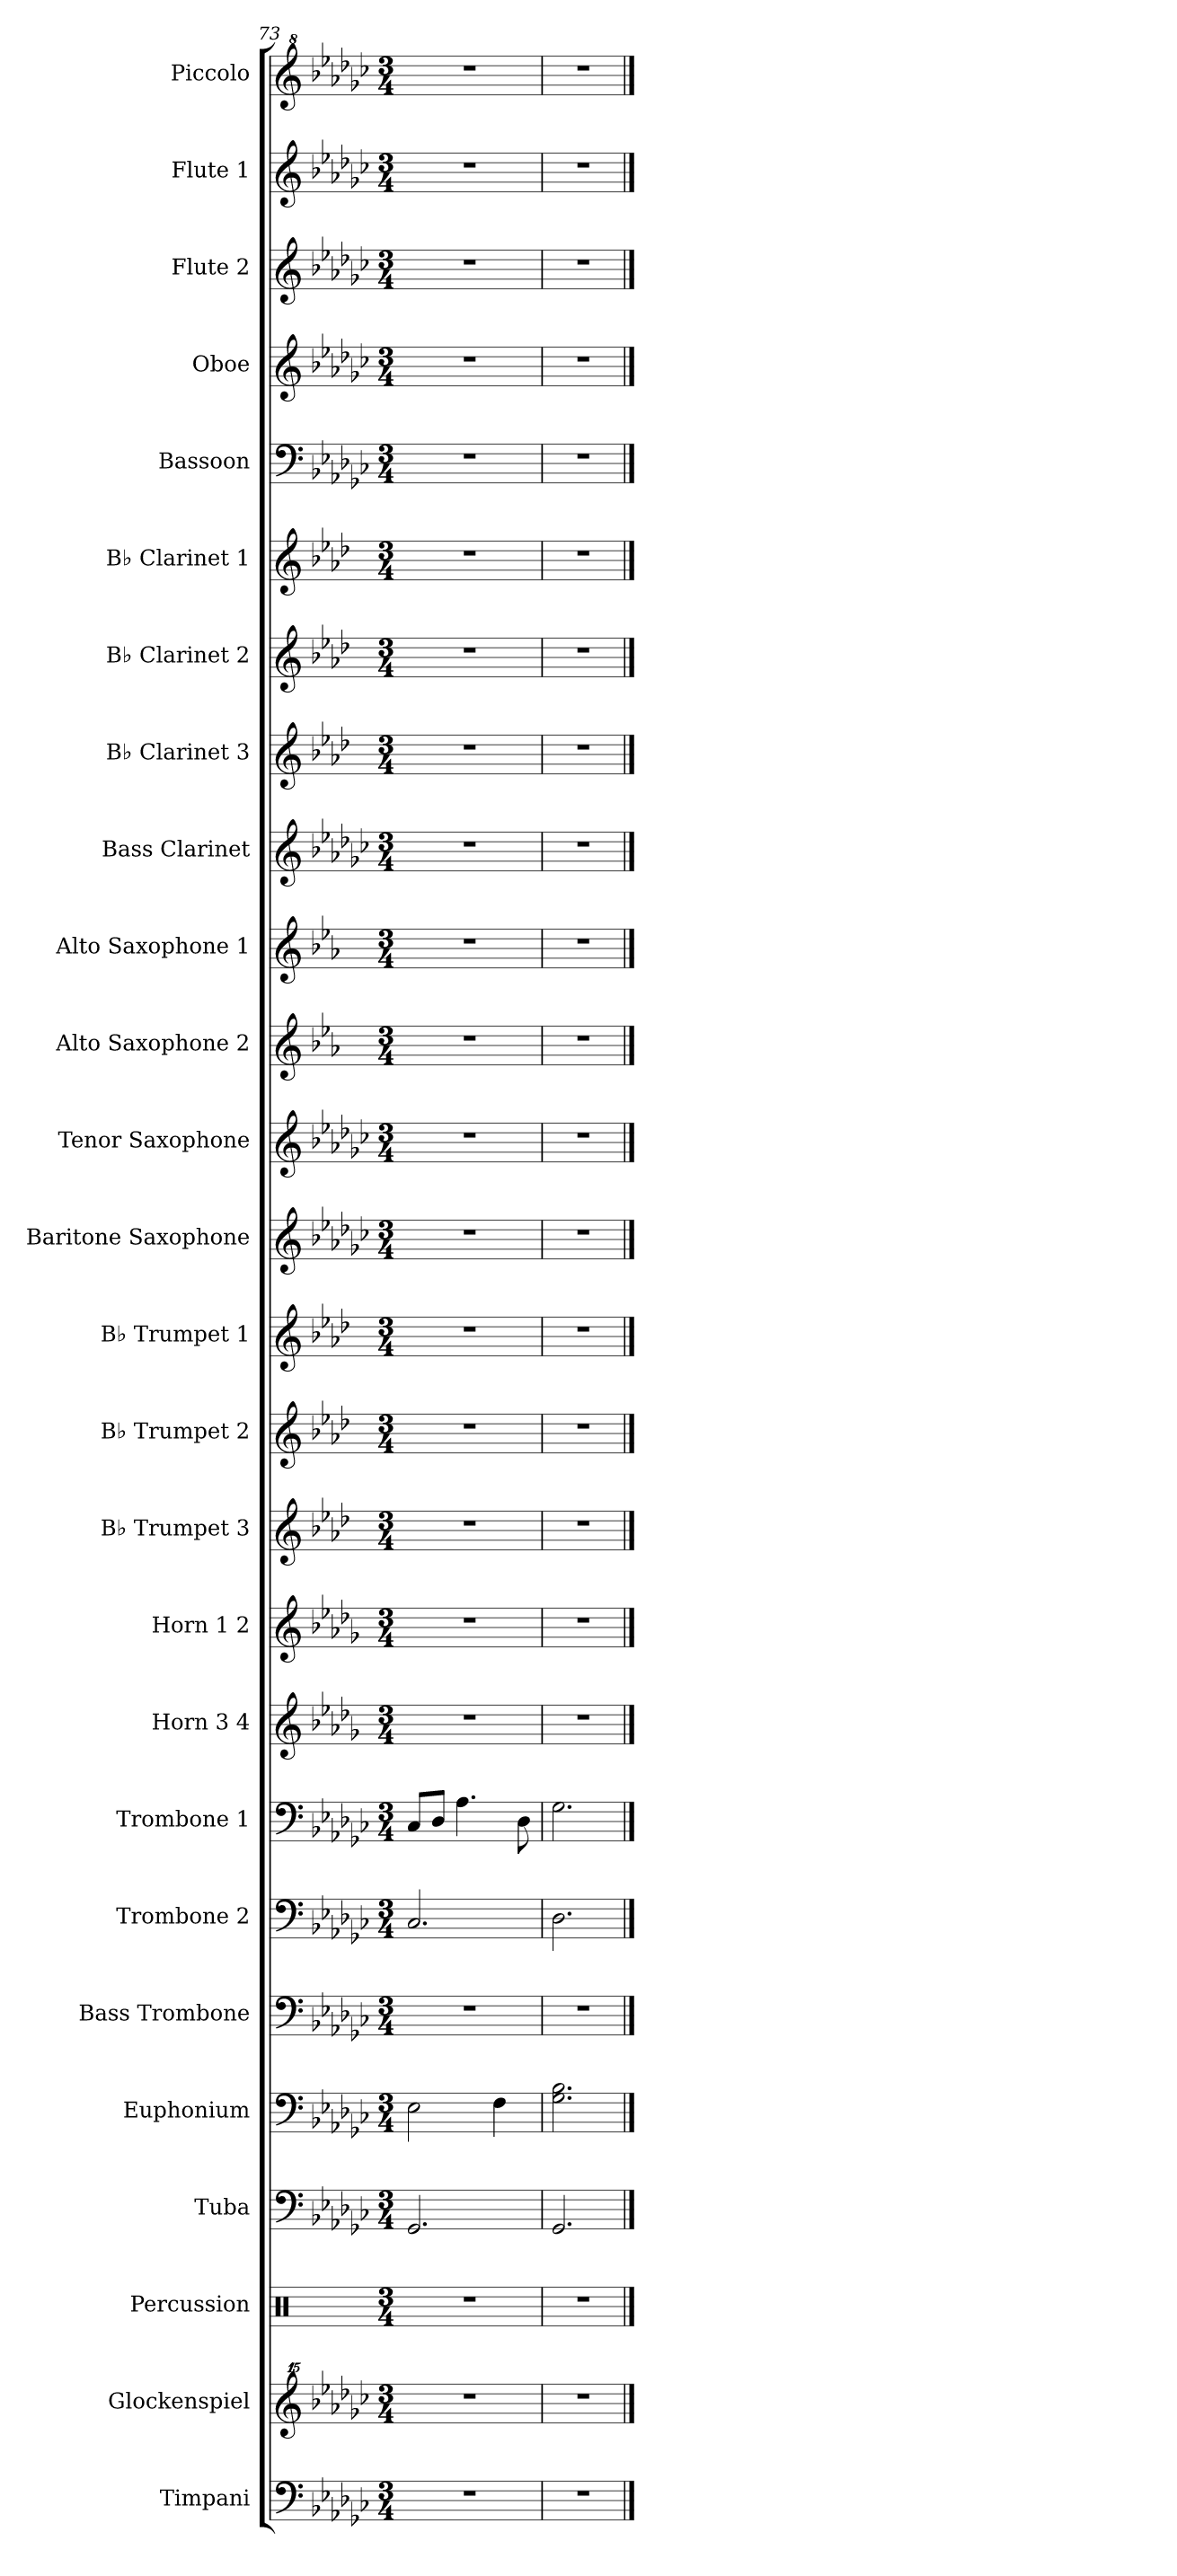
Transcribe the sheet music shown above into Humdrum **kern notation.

**kern	**kern	**kern	**kern	**kern	**kern	**kern	**kern	**kern	**kern	**kern	**kern	**kern	**kern	**kern	**kern	**kern	**kern	**kern	**kern	**kern	**kern	**kern	**kern	**kern	**kern
*part26	*part25	*part24	*part23	*part22	*part21	*part20	*part19	*part18	*part17	*part16	*part15	*part14	*part13	*part12	*part11	*part10	*part9	*part8	*part7	*part6	*part5	*part4	*part3	*part2	*part1
*staff26	*staff25	*staff24	*staff23	*staff22	*staff21	*staff20	*staff19	*staff18	*staff17	*staff16	*staff15	*staff14	*staff13	*staff12	*staff11	*staff10	*staff9	*staff8	*staff7	*staff6	*staff5	*staff4	*staff3	*staff2	*staff1
*I"Timpani	*I"Glockenspiel	*I"Percussion	*I"Tuba	*I"Euphonium	*I"Bass Trombone	*I"Trombone 2	*I"Trombone 1	*I"Horn 3 4	*I"Horn 1 2	*I"B♭ Trumpet 3	*I"B♭ Trumpet 2	*I"B♭ Trumpet 1	*I"Baritone Saxophone	*I"Tenor Saxophone	*I"Alto Saxophone 2	*I"Alto Saxophone 1	*I"Bass Clarinet	*I"B♭ Clarinet 3	*I"B♭ Clarinet 2	*I"B♭ Clarinet 1	*I"Bassoon	*I"Oboe	*I"Flute 2	*I"Flute 1	*I"Piccolo
*I'Timp.	*I'Glk.	*I'Perc.	*I'Tu.	*I'Eu.	*I'B. Trb.	*I'Trb. 2	*I'Trb. 1	*I'Hn. 3 4	*I'Hn. 1 2	*I'Tpt. 3	*I'Tpt. 2	*I'Tpt. 1	*I'Bar. Sax.	*I'T. Sax.	*I'A. Sax. 2	*I'A. Sax. 1	*I'B. Cl.	*I'B♭ Cl. 3	*I'B♭ Cl. 2	*I'B♭ Cl. 1	*I'Bsn.	*I'Ob.	*I'Fl. 2	*I'Fl. 1	*I'Picc.
*clefF4	*clefG^^2	*clefX	*clefF4	*clefF4	*clefF4	*clefF4	*clefF4	*clefG2	*clefG2	*clefG2	*clefG2	*clefG2	*clefG2	*clefG2	*clefG2	*clefG2	*clefG2	*clefG2	*clefG2	*clefG2	*clefF4	*clefG2	*clefG2	*clefG2	*clefG^2
*	*	*	*	*	*	*	*	*ITrd4c7	*ITrd4c7	*ITrd1c2	*ITrd1c2	*ITrd1c2	*ITrd12c21	*ITrd8c14	*ITrd5c9	*ITrd5c9	*ITrd8c14	*ITrd1c2	*ITrd1c2	*ITrd1c2	*	*	*	*	*ITrd-7c-12
*k[b-e-a-d-g-c-]	*k[b-e-a-d-g-c-]	*k[]	*k[b-e-a-d-g-c-]	*k[b-e-a-d-g-c-]	*k[b-e-a-d-g-c-]	*k[b-e-a-d-g-c-]	*k[b-e-a-d-g-c-]	*k[b-e-a-d-g-c-]	*k[b-e-a-d-g-c-]	*k[b-e-a-d-g-c-]	*k[b-e-a-d-g-c-]	*k[b-e-a-d-g-c-]	*k[b-e-a-d-g-c-]	*k[b-e-a-d-g-c-]	*k[b-e-a-d-g-c-]	*k[b-e-a-d-g-c-]	*k[b-e-a-d-g-c-]	*k[b-e-a-d-g-c-]	*k[b-e-a-d-g-c-]	*k[b-e-a-d-g-c-]	*k[b-e-a-d-g-c-]	*k[b-e-a-d-g-c-]	*k[b-e-a-d-g-c-]	*k[b-e-a-d-g-c-]	*k[b-e-a-d-g-c-]
*G-:	*G-:	*C:	*G-:	*G-:	*G-:	*G-:	*G-:	*G-:	*G-:	*G-:	*G-:	*G-:	*G-:	*G-:	*G-:	*G-:	*G-:	*G-:	*G-:	*G-:	*G-:	*G-:	*G-:	*G-:	*G-:
*M3/4	*M3/4	*M3/4	*M3/4	*M3/4	*M3/4	*M3/4	*M3/4	*M3/4	*M3/4	*M3/4	*M3/4	*M3/4	*M3/4	*M3/4	*M3/4	*M3/4	*M3/4	*M3/4	*M3/4	*M3/4	*M3/4	*M3/4	*M3/4	*M3/4	*M3/4
=73	=73	=73	=73	=73	=73	=73	=73	=73	=73	=73	=73	=73	=73	=73	=73	=73	=73	=73	=73	=73	=73	=73	=73	=73	=73
2.r	2.r	2.r	2.GG-/	2E-\	2.r	2.C-/	8C-/L	2.r	2.r	2.r	2.r	2.r	2.r	2.r	2.r	2.r	2.r	2.r	2.r	2.r	2.r	2.r	2.r	2.r	2.r
.	.	.	.	.	.	.	8D-/J	.	.	.	.	.	.	.	.	.	.	.	.	.	.	.	.	.	.
.	.	.	.	.	.	.	4.A-\	.	.	.	.	.	.	.	.	.	.	.	.	.	.	.	.	.	.
.	.	.	.	4F\	.	.	.	.	.	.	.	.	.	.	.	.	.	.	.	.	.	.	.	.	.
.	.	.	.	.	.	.	8D-\	.	.	.	.	.	.	.	.	.	.	.	.	.	.	.	.	.	.
!!LO:PB:g=z
=74	=74	=74	=74	=74	=74	=74	=74	=74	=74	=74	=74	=74	=74	=74	=74	=74	=74	=74	=74	=74	=74	=74	=74	=74	=74
2.r	2.r	2.r	2.GG-/	2.G-\ 2.B-\	2.r	2.D-\	2.G-\	2.r	2.r	2.r	2.r	2.r	2.r	2.r	2.r	2.r	2.r	2.r	2.r	2.r	2.r	2.r	2.r	2.r	2.r
==	==	==	==	==	==	==	==	==	==	==	==	==	==	==	==	==	==	==	==	==	==	==	==	==	==
*-	*-	*-	*-	*-	*-	*-	*-	*-	*-	*-	*-	*-	*-	*-	*-	*-	*-	*-	*-	*-	*-	*-	*-	*-	*-
